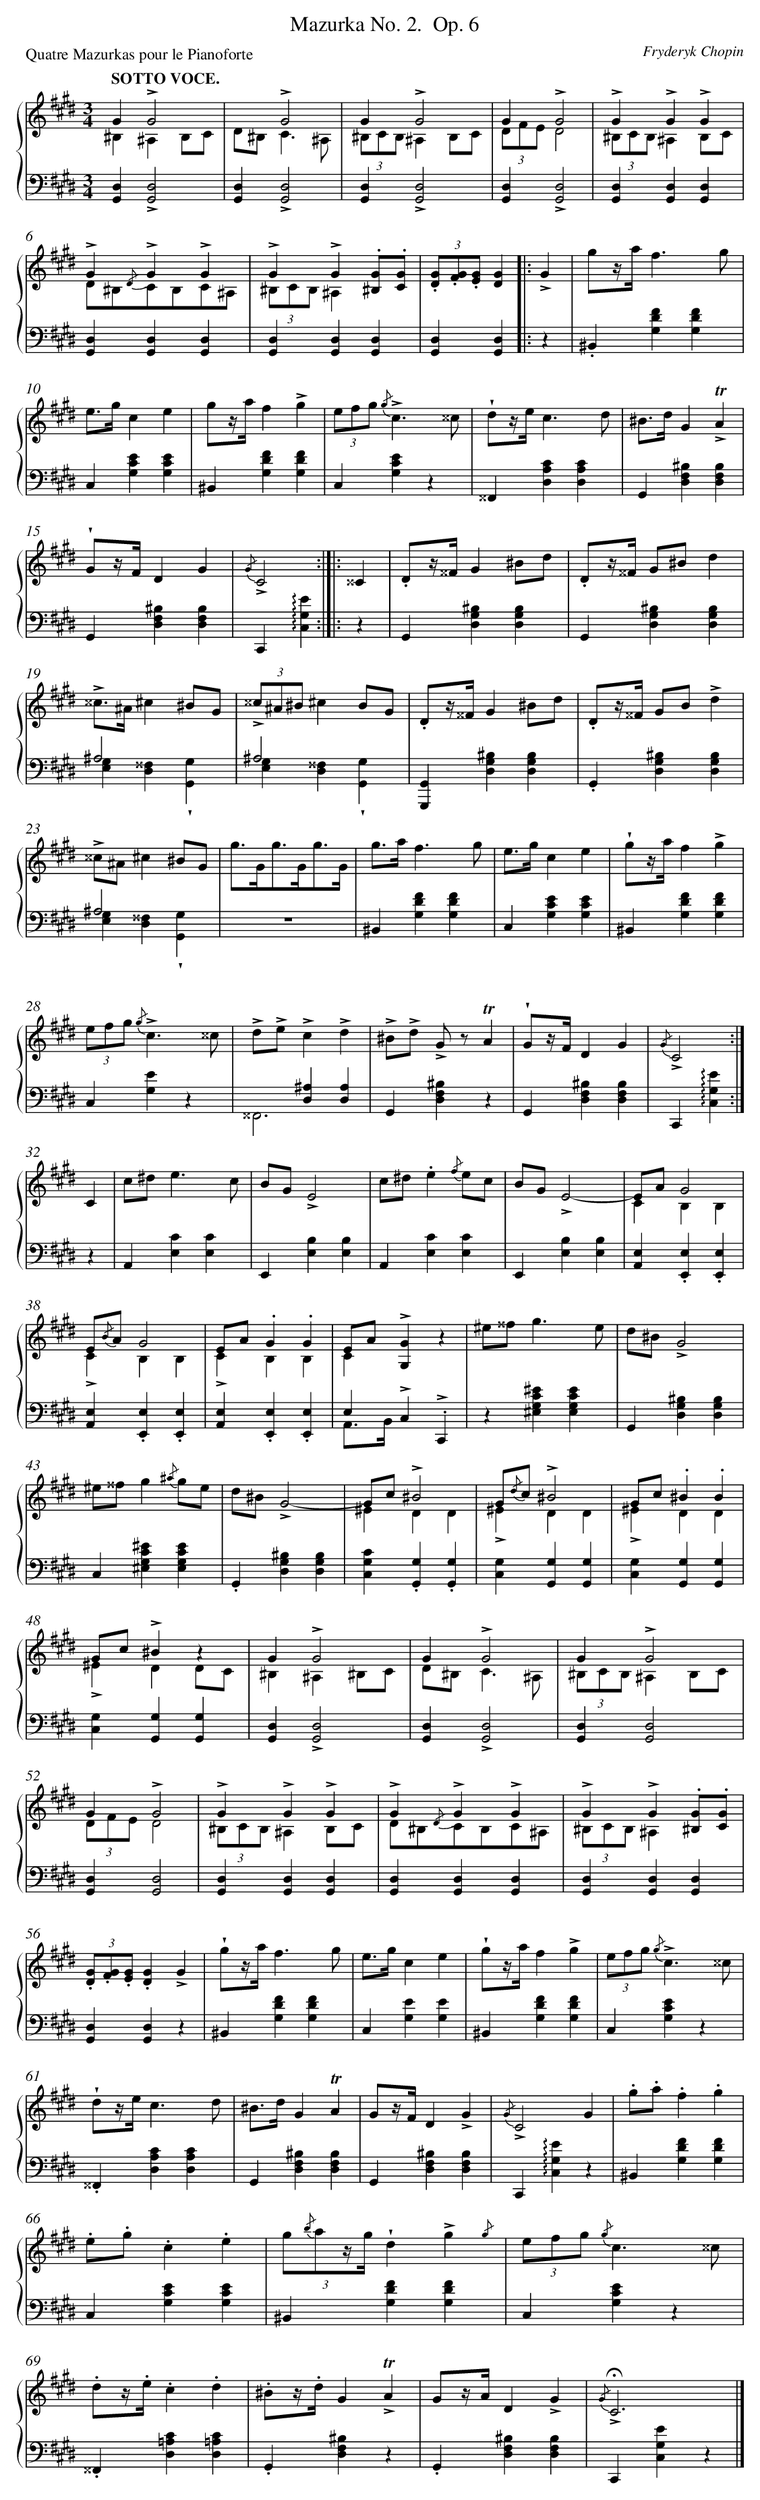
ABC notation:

X:1
T: Mazurka No. 2.	 Op. 6
C: Fryderyk Chopin
L: 1/4
M: 3/4
P: Quatre Mazurkas pour le Pianoforte
Q: "SOTTO VOCE."
%%staves {1 2}
V: 1 clef=treble
V: 2 clef=bass
K: E
[V:1] G!accent!G2 & ^B,^A,B,/C/ |
[V:2] [D,G,,]!accent![D,2G,,2] |
[V:1] x!accent!G2 & D/^B,<C^A,/ |
[V:2] [D,G,,]!accent![D,2G,,2] |
[V:1] G!accent!G2 & (3^B,/C/B,/^A,B,/C/ |
[V:2] [D,G,,]!accent![D,2G,,2] |
[V:1] G!accent!G2 & (3D/F/E/D2 |
[V:2] [D,G,,]!accent![D,2G,,2] |
[V:1] !accent!G!accent!G!accent!G & (3^B,/C/B,/^A,B,/C/ |
[V:2] [D,G,,][D,G,,][D,G,,] |
[V:1] !accent!G{/D}!accent!G!accent!G & D/^B,/C/B,/C/^A,/ |
[V:2] [D,G,,][D,G,,][D,G,,] |
[V:1] !accent!G!accent!G.[G/^B,/].[G/C/] & (3^B,/C/B,/^A,x |
[V:2] [D,G,,][D,G,,][D,G,,] |
[V:1] (3.[G/D/].[G/F/].[G/E/][GD] ]|:
[V:2] [D,G,,][D,G,,] ]|:
[V:1] !accent!G [I:setbarnb 9]|
[V:2] z |
[V:1] g/z//a//f3/g/ |
[V:2] .^B,,[FDG,][FDG,] |
[V:1] e/>g/ce |
[V:2] C,[ECG,][ECG,] |
[V:1] g/z//a//f!accent!g |
[V:2] ^B,,[FDG,][FDG,] |
[V:1] (3e/f/g/ {/g}!accent!c3/^^c/ |
[V:2] C,[ECG,]z |
[V:1] !wedge!d/z//e//c3/d/ |
[V:2] ^^F,,[CA,D,][CA,D,] |
[V:1] ^B/>d/G!accent!!trill!A |
[V:2] G,,[^B,F,D,][B,F,D,] |
[V:1] !wedge!G/z//F//DG |
[V:2] G,,[^B,F,D,][B,F,D,] |
[V:1] {/G}!accent!C2 :|]|:
[V:2] C,,!arpeggio![EG,C,] :|]|:
[V:1] ^^C [I:setbarnb 17]|
[V:2] z |
[V:1] .D/z//^^F//G^B/d/ |
[V:2] G,,[^B,G,D,][B,G,D,] |
[V:1] .D/z//^^F// G/^B/d |
[V:2] G,,[^B,G,D,][B,G,D,] |
[V:1] !accent!^^c/>^A/^c^B/G/ |
[V:2] ^A,2x & [G,E,][^^F,D,]!wedge![G,G,,] |
[V:1] (3!accent!^^c/^A/^B/^cB/G/ |
[V:2] ^A,2x & [G,E,][^^F,D,]!wedge![G,G,,] |
[V:1] .D/z//^^F//G^B/d/ |
[V:2] [G,,G,,,][^B,G,D,][B,G,D,] |
[V:1] .D/z//^^F// G/B/!accent!d |
[V:2] .G,,[^B,G,D,][B,G,D,] |
[V:1] !accent!^^c/^A/^c^B/G/ |
[V:2] ^A,2x & [G,E,][^^F,D,]!wedge![G,G,,] |
[V:1] g/>G/g/>G/g3//G// |
[V:2] z3 |
[V:1] g/>a/f3/g/ |
[V:2] ^B,,[FDG,][FDG,] |
[V:1] e/>g/ce |
[V:2] C,[ECG,][ECG,] |
[V:1] !wedge!g/z//a//f!accent!g |
[V:2] ^B,,[FDG,][FDG,] |
[V:1] (3e/f/g/ {/g}!accent!c3/^^c/ |
[V:2] C,[EG,]z |
[V:1] !accent!d/!accent!e/!accent!c!accent!d |
[V:2] x[^A,D,][A,D,] & ^^F,,3 |
[V:1] !accent!^B/!accent!d/ !accent!G/ z/!trill!A |
[V:2] G,,[^B,F,D,]z |
[V:1] !wedge!G/z//F//DG |
[V:2] G,,[^B,F,D,][B,F,D,] |
[V:1] {/G}!accent!C2 :|]
[V:2] C,,!arpeggio![EG,C,] :|]
[V:1] C [I:setbarnb 33]|
[V:2] z |
[V:1] c/^d<ec/ |
[V:2] A,,[CE,][CE,] |
[V:1] B/G/!accent!E2 |
[V:2] E,,[B,E,][B,E,] |
[V:1] c/^d/.e{/f} e/c/ |
[V:2] A,,[CE,][CE,] |
[V:1] B/G/!accent!E2- |
[V:2] E,,[B,E,][B,E,] |
[V:1] E/A/G2 & CB,B, |
[V:2] [E,A,,].[E,E,,].[E,E,,] |
[V:1] E/{/B}A/G2 & !accent!CB,B, |
[V:2] [E,A,,].[E,E,,].[E,E,,] |
[V:1] E/A/.G.G & !accent!CB,B, |
[V:2] [E,A,,].[E,E,,].[E,E,,] |
[V:1] E/A/!accent![GG,]z & Cx2 |
[V:2] E,!accent!C,.!accent!C,, & A,,/>B,,/x2 |
[V:1] ^e/^^f<ge/ |
[V:2] z[^ECG,^E,][ECG,E,] |
[V:1] d/^B/!accent!G2 |
[V:2] G,,[^B,G,D,][B,G,D,] |
[V:1] ^e/^^f/g{/^a} g/e/ |
[V:2] C,[^ECG,^E,][ECG,E,] |
[V:1] d/^B/!accent!G2- |
[V:2] .G,,[^B,G,D,][B,G,D,] |
[V:1] G/c/!accent!^B2 & ^EDD |
[V:2] [CG,C,].[G,G,,].[G,G,,] |
[V:1] G/{/d}c/!accent!^B2 & !accent!^EDD |
[V:2] [G,C,][G,G,,][G,G,,] |
[V:1] G/c/.^B.B & !accent!^EDD |
[V:2] [G,C,][G,G,,][G,G,,] |
[V:1] G/c/!accent!^Bz & !accent!^EDD/C/ |
[V:2] [G,C,][G,G,,][G,G,,] |
[V:1] G!accent!G2 & ^B,^A,^B,/C/ |
[V:2] [D,G,,]!accent![D,2G,,2] |
[V:1] G!accent!G2 & D/^B,<C^A,/ |
[V:2] [D,G,,]!accent![D,2G,,2] |
[V:1] G!accent!G2 & (3^B,/C/B,/^A,B,/C/ |
[V:2] [D,G,,][D,2G,,2] |
[V:1] G!accent!G2 & (3D/F/E/D2 |
[V:2] [D,G,,][D,2G,,2] |
[V:1] !accent!G!accent!G!accent!G & (3^B,/C/B,/^A,B,/C/ |
[V:2] [D,G,,][D,G,,][D,G,,] |
[V:1] !accent!G{/D}!accent!G!accent!G & D/^B,/C/B,/C/^A,/ |
[V:2] [D,G,,][D,G,,][D,G,,] |
[V:1] !accent!G!accent!G.[G/^B,/].[G/C/] & (3^B,/C/B,/^A,x |
[V:2] [D,G,,][D,G,,][D,G,,] |
[V:1] (3.[G/D/].[G/F/].[G/E/].[GD]!accent!G |
[V:2] [D,G,,][D,G,,]z |
[V:1] !wedge!g/z//a//f3/g/ |
[V:2] ^B,,[FDG,][FDG,] |
[V:1] e/>g/ce |
[V:2] C,[EG,][EG,] |
[V:1] !wedge!g/z//a//f!accent!g |
[V:2] ^B,,[FDG,][FDG,] |
[V:1] (3e/f/g/ {/g}!accent!c3/^^c/ |
[V:2] C,[ECG,]z |
[V:1] !wedge!d/z//e//c3/d/ |
[V:2] .^^F,,[CA,D,][CA,D,] |
[V:1] ^B/>d/G!trill!A |
[V:2] G,,[^B,F,D,][B,F,D,] |
[V:1] G/z//F//D!accent!G |
[V:2] G,,[^B,F,D,][B,F,D,] |
[V:1] {/G}!accent!C2G |
[V:2] C,,!arpeggio![EG,C,]z |
[V:1] .g/.a/.f.g |
[V:2] ^B,,[FDG,][FDG,] |
[V:1] .e/.g/.c.e |
[V:2] C,[ECG,][ECG,] |
[V:1] (3:2:4g/{/b}a/z//g//!wedge!d!accent!g{/g} |
[V:2] ^B,,[FDG,][FDG,] |
[V:1] (3e/f/g/ {/g}c3/^^c/ |
[V:2] C,[ECG,]z |
[V:1] .d/z//.e//.c.d |
[V:2] .^^F,,[C=A,D,][C=A,D,] |
[V:1] .^B/z//.d//G!accent!!trill!A |
[V:2] .G,,[^B,F,D,]z |
[V:1] G/z//A//D!accent!G |
[V:2] .G,,[^B,F,D,][B,F,D,] |
[V:1] {/G}!accent!!fermata!C3 |]
[V:2] C,,[EG,C,]z |]
